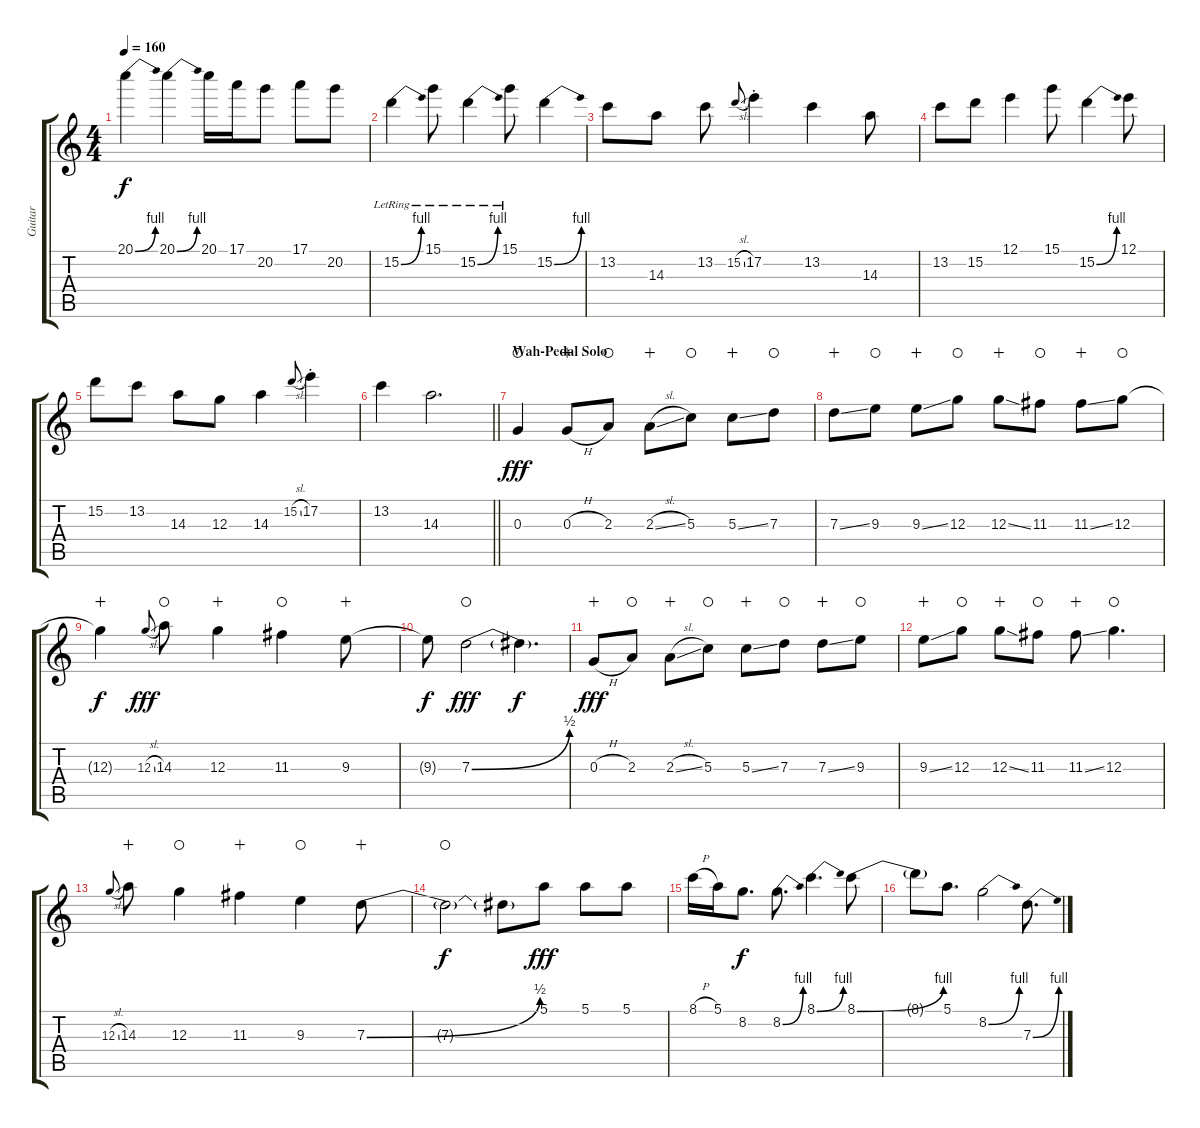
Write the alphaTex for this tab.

\track ("Guitar " "Guitar ") {instrument overdrivenguitar}
\staff {score tabs}
\tuning (E4 B3 G3 D3 A2 E2) {hide}
\ts (4 4)
\tempo 160
\clef g2
\ks c
20.1{be (bend 0 0 60 4)}.4{dy f} 20.1{be (bend 0 0 60 4)}.4 20.1.16 17.1.16 20.2.8 17.1.8 20.2.8 |
15.2{be (bend 0 0 60 4) lr}.4 15.1{lr}.8 15.2{be (bend 0 0 60 4) lr}.4 15.1{lr}.8 15.2{be (bend 0 0 60 4)}.4 |
13.2.8 14.3.8 13.2.8 15.2{sl}.8{gr onbeat} 17.2{st}.4 13.2.4 14.3.8 |
13.2.8 15.2.8 12.1.4 15.1.8 15.2{be (bend 0 0 60 4)}.4 12.1.8 |
15.2.8 13.2.8 14.3.8 12.3.8 14.3.4 15.2{sl}.8{gr onbeat} 17.2{st}.4 |
\barLineRight lightlight
13.2.4 14.3.2{d} |
\section ("" "Wah-Pedal Solo")
0.3.4{dy fff waho} 0.3{h}.8{wahc} 2.3.8{waho} 2.3{sl}.8{wahc} 5.3.8{waho} 5.3{ss}.8{wahc} 7.3.8{waho} |
7.3{ss}.8{wahc} 9.3.8{waho} 9.3{ss}.8{wahc} 12.3.8{waho} 12.3{ss}.8{wahc} 11.3.8{waho} 11.3{ss}.8{wahc} 12.3.8{waho} |
12.3{t}.4{dy f wahc} 12.3{sl}.8{gr onbeat dy fff} 14.3.8{waho} 12.3.4{wahc} 11.3.4{waho} 9.3.8{wahc} |
9.3{t}.8{dy f} 7.3{be (bend 0 0 60 2)}.2{dy fff waho} 7.3{t}.4{d dy f} |
0.3{h}.8{dy fff wahc} 2.3.8{waho} 2.3{sl}.8{wahc} 5.3.8{waho} 5.3{ss}.8{wahc} 7.3.8{waho} 7.3{ss}.8{wahc} 9.3.8{waho} |
9.3{ss}.8{wahc} 12.3.8{waho} 12.3{ss}.8{wahc} 11.3.8{waho} 11.3{ss}.8{wahc} 12.3.4{d waho} |
12.3{sl}.8{gr onbeat} 14.3.8{wahc} 12.3.4{waho} 11.3.4{wahc} 9.3.4{waho} 7.3{be (bend 0 0 60 2)}.8{wahc} |
7.3{t}.2{dy f waho} 7.3{t}.8 5.1.8{dy fff} 5.1.8 5.1.8 |
8.1{h}.16 5.1.16 8.2.8{d dy f} 8.2{be (bend 0 0 60 4)}.8{d} 8.1{be (bend 0 0 60 4)}.4{d} 8.1{be (bend 0 0 60 4)}.8 |
8.1{t}.8 5.1.8{d} 8.2{be (bend 0 0 60 4)}.2 7.3{be (bend 0 0 60 4)}.8{d}
